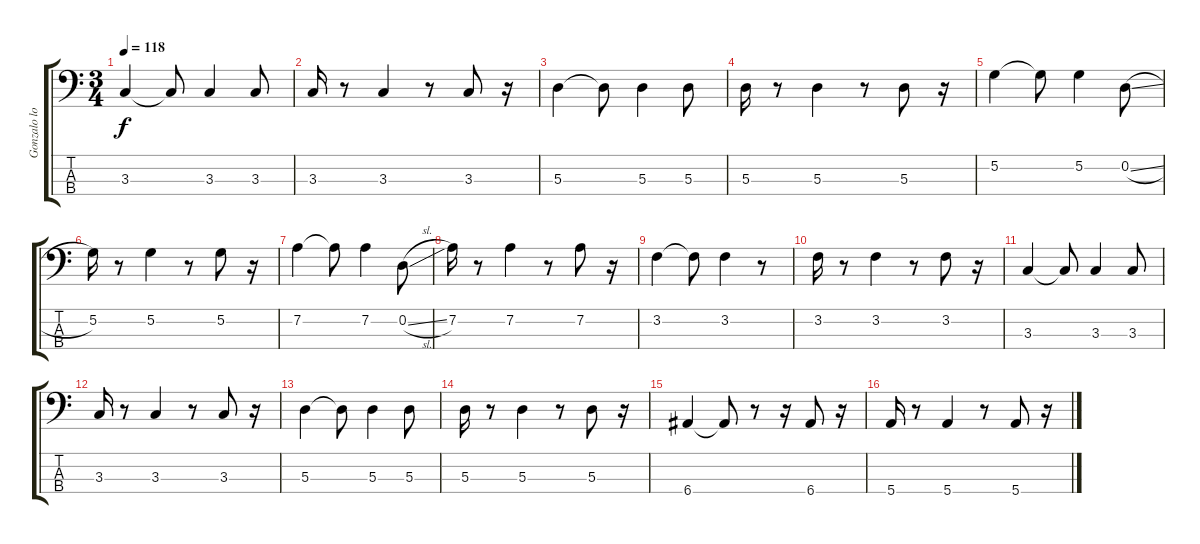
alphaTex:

\track ("Gonzalo lopez" "Gonzalo lo") {instrument electricbassfinger}
\staff {score tabs}
\tuning (G2 D2 A1 E1) {hide}
\ts (3 4)
\tempo 118
\clef f4
\ks c
3.3.4{dy f} 3.3{t}.8 3.3.4 3.3.8 |
3.3.16 r.8 3.3.4 r.8 3.3.8 r.16 |
5.3.4 5.3{t}.8 5.3.4 5.3.8 |
5.3.16 r.8 5.3.4 r.8 5.3.8 r.16 |
5.2.4 5.2{t}.8 5.2.4 0.2{sl}.8 |
5.2.16 r.8 5.2.4 r.8 5.2.8 r.16 |
7.2.4 7.2{t}.8 7.2.4 0.2{sl}.8 |
7.2.16 r.8 7.2.4 r.8 7.2.8 r.16 |
3.2.4 3.2{t}.8 3.2.4 r.8 |
3.2.16 r.8 3.2.4 r.8 3.2.8 r.16 |
3.3.4 3.3{t}.8 3.3.4 3.3.8 |
3.3.16 r.8 3.3.4 r.8 3.3.8 r.16 |
5.3.4 5.3{t}.8 5.3.4 5.3.8 |
5.3.16 r.8 5.3.4 r.8 5.3.8 r.16 |
6.4.4 6.4{t}.8 r.8 r.16 6.4.8 r.16 |
5.4.16 r.8 5.4.4 r.8 5.4.8 r.16
